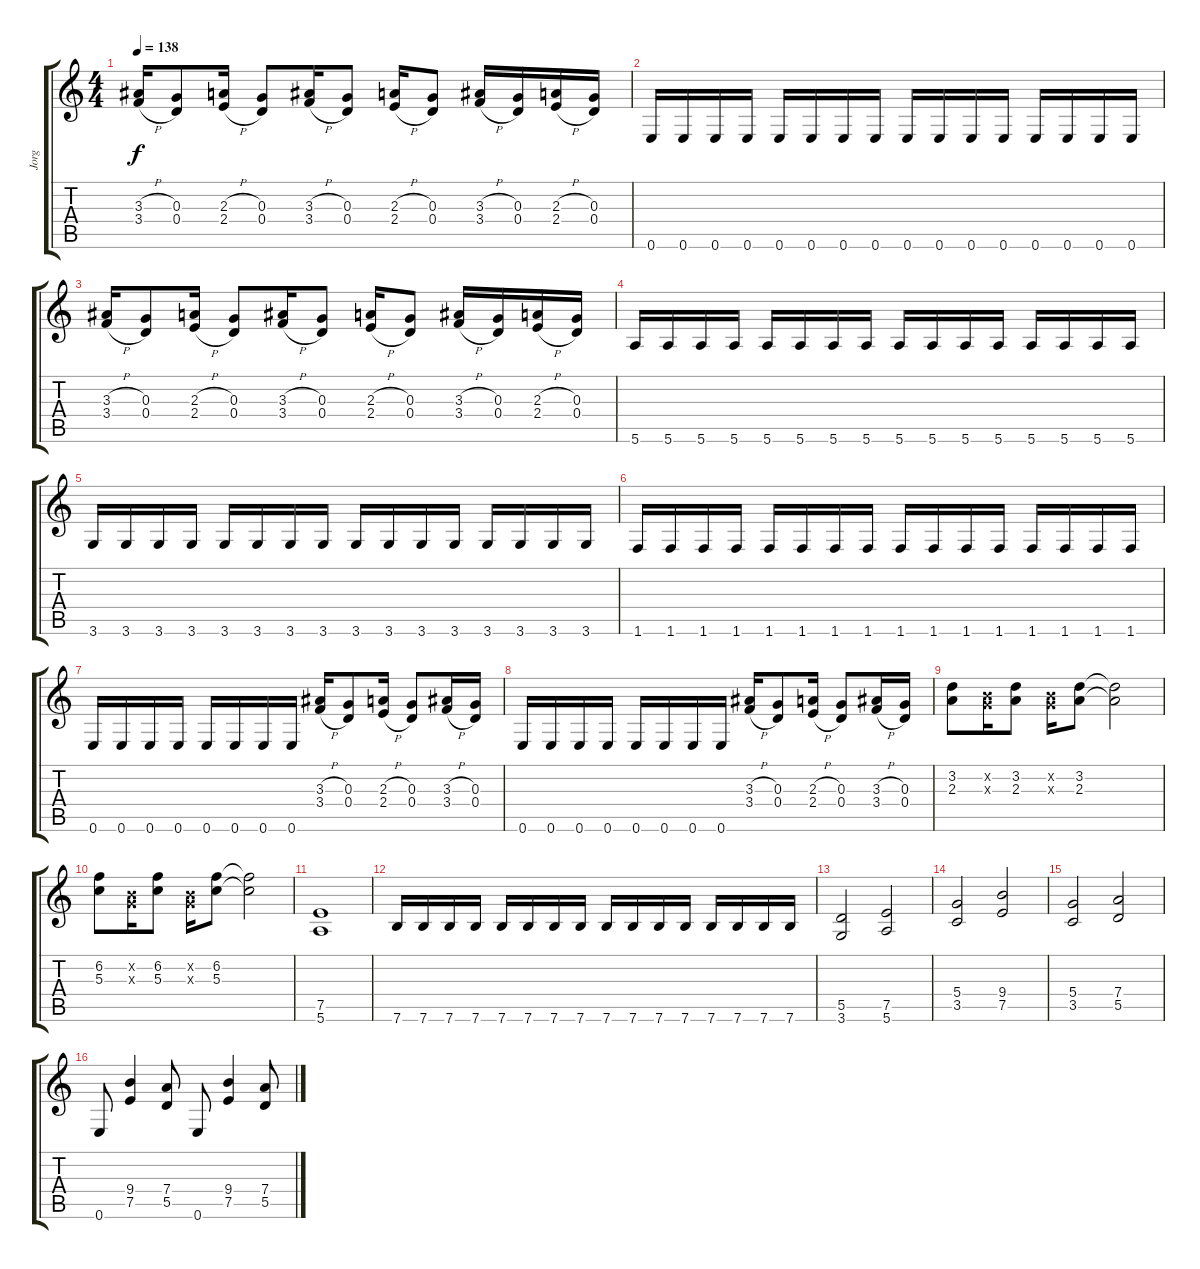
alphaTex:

\track ("Jorg" "Jorg") {instrument distortionguitar}
\staff {score tabs}
\tuning (E4 B3 G3 D3 A2 E2) {hide}
\ts (4 4)
\tempo 138
\clef g2
\ks c
(3.3{h} 3.4{h}).16{dy f} (0.3 0.4).8 (2.3{h} 2.4{h}).16 (0.3 0.4).8 (3.3{h} 3.4{h}).16 (0.3 0.4).8 (2.3{h} 2.4{h}).16 (0.3 0.4).8 (3.3{h} 3.4{h}).16 (0.3 0.4).16 (2.3{h} 2.4{h}).16 (0.3 0.4).16 |
0.6.16 0.6.16 0.6.16 0.6.16 0.6.16 0.6.16 0.6.16 0.6.16 0.6.16 0.6.16 0.6.16 0.6.16 0.6.16 0.6.16 0.6.16 0.6.16 |
(3.3{h} 3.4{h}).16 (0.3 0.4).8 (2.3{h} 2.4{h}).16 (0.3 0.4).8 (3.3{h} 3.4{h}).16 (0.3 0.4).8 (2.3{h} 2.4{h}).16 (0.3 0.4).8 (3.3{h} 3.4{h}).16 (0.3 0.4).16 (2.3{h} 2.4{h}).16 (0.3 0.4).16 |
5.6.16 5.6.16 5.6.16 5.6.16 5.6.16 5.6.16 5.6.16 5.6.16 5.6.16 5.6.16 5.6.16 5.6.16 5.6.16 5.6.16 5.6.16 5.6.16 |
3.6.16 3.6.16 3.6.16 3.6.16 3.6.16 3.6.16 3.6.16 3.6.16 3.6.16 3.6.16 3.6.16 3.6.16 3.6.16 3.6.16 3.6.16 3.6.16 |
1.6.16 1.6.16 1.6.16 1.6.16 1.6.16 1.6.16 1.6.16 1.6.16 1.6.16 1.6.16 1.6.16 1.6.16 1.6.16 1.6.16 1.6.16 1.6.16 |
0.6.16 0.6.16 0.6.16 0.6.16 0.6.16 0.6.16 0.6.16 0.6.16 (3.3{h} 3.4{h}).16 (0.3 0.4).8 (2.3{h} 2.4{h}).16 (0.3 0.4).8 (3.3{h} 3.4{h}).16 (0.3 0.4).16 |
0.6.16 0.6.16 0.6.16 0.6.16 0.6.16 0.6.16 0.6.16 0.6.16 (3.3{h} 3.4{h}).16 (0.3 0.4).8 (2.3{h} 2.4{h}).16 (0.3 0.4).8 (3.3{h} 3.4{h}).16 (0.3 0.4).16 |
(3.2 2.3).8 (0.2{x} 0.3{x}).16 (3.2 2.3).8 (0.2{x} 0.3{x}).16 (3.2 2.3).8 (3.2{t} 2.3{t}).2 |
(6.2 5.3).8 (0.2{x} 0.3{x}).16 (6.2 5.3).8 (0.2{x} 0.3{x}).16 (6.2 5.3).8 (6.2{t} 5.3{t}).2 |
(7.5 5.6).1 |
7.6.16 7.6.16 7.6.16 7.6.16 7.6.16 7.6.16 7.6.16 7.6.16 7.6.16 7.6.16 7.6.16 7.6.16 7.6.16 7.6.16 7.6.16 7.6.16 |
(5.5 3.6).2 (7.5 5.6).2 |
(5.4 3.5).2 (9.4 7.5).2 |
(5.4 3.5).2 (7.4 5.5).2 |
0.6.8 (9.4 7.5).4 (7.4 5.5).8 0.6.8 (9.4 7.5).4 (7.4 5.5).8
